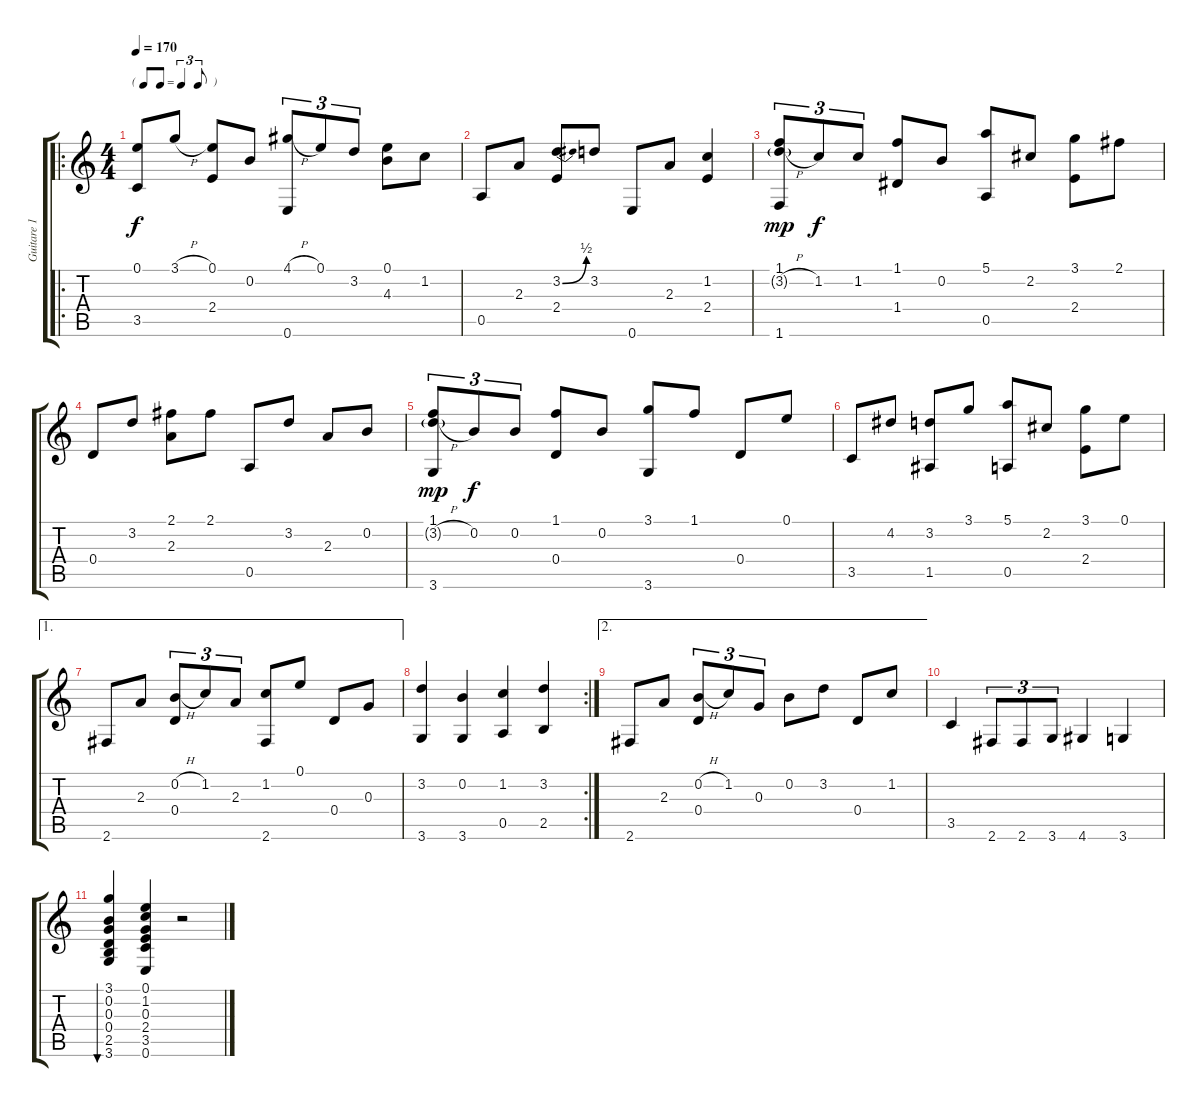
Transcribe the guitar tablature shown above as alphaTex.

\track ("Guitare 1" "Guitare 1") {solo instrument acousticguitarsteel}
\staff {score tabs}
\tuning (E4 B3 G3 D3 A2 E2) {hide}
\ro
\ts (4 4)
\tf triplet8th
\tempo 170
\clef g2
\ks c
(0.1 3.5).8{dy f} 3.1{h}.8 (0.1 2.4).8 0.2.8 (4.1{h} 0.6).8{tu (3 2)} 0.1.8{tu (3 2)} 3.2.8{tu (3 2)} (0.1 4.3).8 1.2.8 |
0.5.8 2.3.8 (3.2{be (bend 0 0 60 2)} 2.4).8 3.2.8 0.6.8 2.3.8 (1.2 2.4).4 |
(1.1 3.2{h g} 1.6).8{tu (3 2) dy mp} 1.2.8{tu (3 2) dy f} 1.2.8{tu (3 2)} (1.1 1.4).8 0.2.8 (5.1 0.5).8 2.2.8 (3.1 2.4).8 2.1.8 |
0.4.8 3.2.8 (2.1 2.3).8 2.1.8 0.5.8 3.2.8 2.3.8 0.2.8 |
(1.1 3.2{h g} 3.6).8{tu (3 2) dy mp} 0.2.8{tu (3 2) dy f} 0.2.8{tu (3 2)} (1.1 0.4).8 0.2.8 (3.1 3.6).8 1.1.8 0.4.8 0.1.8 |
3.5.8 4.2.8 (3.2 1.5).8 3.1.8 (5.1 0.5).8 2.2.8 (3.1 2.4).8 0.1.8 |
\ae 1
2.6.8 2.3.8 (0.2{h} 0.4).8{tu (3 2)} 1.2.8{tu (3 2)} 2.3.8{tu (3 2)} (1.2 2.6).8 0.1.8 0.4.8 0.3.8 |
\rc 2
(3.2 3.6).4 (0.2 3.6).4 (1.2 0.5).4 (3.2 2.5).4 |
\ae 2
2.6.8 2.3.8 (0.2{h} 0.4).8{tu (3 2)} 1.2.8{tu (3 2)} 0.3.8{tu (3 2)} 0.2.8 3.2.8 0.4.8 1.2.8 |
3.5.4 2.6.8{tu (3 2)} 2.6.8{tu (3 2)} 3.6.8{tu (3 2)} 4.6.4 3.6.4 |
(3.1 0.2 0.3 0.4 2.5 3.6).4{bu 480} (0.1 1.2 0.3 2.4 3.5 0.6).4 r.2
